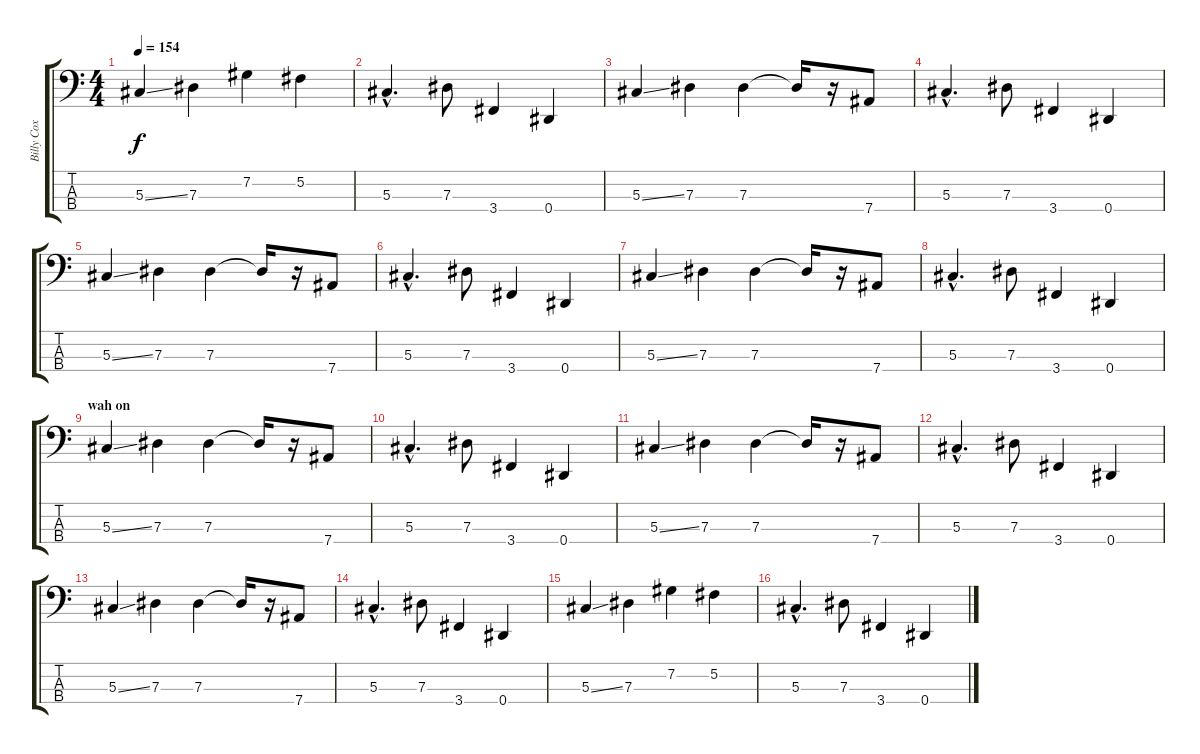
\track ("Billy Cox" "Billy Cox") {instrument electricbassfinger}
\staff {score tabs}
\tuning (Gb2 Db2 Ab1 Eb1) {hide}
\ts (4 4)
\tempo 154
\clef f4
\ks c
5.3{ss}.4{dy f} 7.3.4 7.2.4 5.2.4 |
5.3{hac}.4{d} 7.3.8 3.4.4 0.4.4 |
5.3{ss}.4 7.3.4 7.3.4 7.3{t}.16 r.16 7.4.8 |
5.3{hac}.4{d} 7.3.8 3.4.4 0.4.4 |
5.3{ss}.4 7.3.4 7.3.4 7.3{t}.16 r.16 7.4.8 |
5.3{hac}.4{d} 7.3.8 3.4.4 0.4.4 |
5.3{ss}.4 7.3.4 7.3.4 7.3{t}.16 r.16 7.4.8 |
5.3{hac}.4{d} 7.3.8 3.4.4 0.4.4 |
\section ("" "wah on")
5.3{ss}.4 7.3.4 7.3.4 7.3{t}.16 r.16 7.4.8 |
5.3{hac}.4{d} 7.3.8 3.4.4 0.4.4 |
5.3{ss}.4 7.3.4 7.3.4 7.3{t}.16 r.16 7.4.8 |
5.3{hac}.4{d} 7.3.8 3.4.4 0.4.4 |
5.3{ss}.4 7.3.4 7.3.4 7.3{t}.16 r.16 7.4.8 |
5.3{hac}.4{d} 7.3.8 3.4.4 0.4.4 |
5.3{ss}.4 7.3.4 7.2.4 5.2.4 |
5.3{hac}.4{d} 7.3.8 3.4.4 0.4.4
